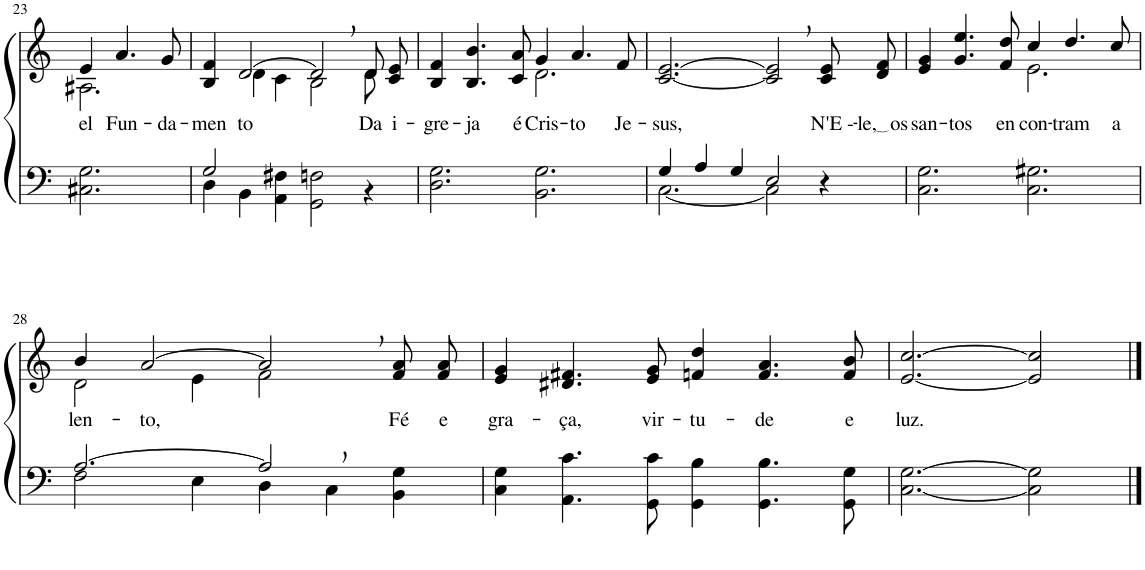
**kern	**kern	**text
*part2	*part1	*part1
*staff2	*staff1	*staff1
*I"Parte III e IV	*I"Parte I e II	*
!!LO:PB:g=z
*clefF4	*clefG2	*
*k[]	*k[]	*
*M6/4	*M6/4	*
=23	=23	=23
*	*^	*
!	!	!	!LO:LY:b
2.C#X\ 2.G\	4e/	2.A#X\	el
!	!	!	!LO:LY:b
.	4.a/	.	Fun-
!	!	!	!LO:LY:b
.	8g/	.	-da-
=24	=24	=24	=24
*^	*	*	*
!	!	!	!	!LO:LY:b
2G/	4D\	4B/ 4f/	4ryy	-men-
!	!	!	!	!LO:LY:b
.	4BB\	[2d/	4d\	-to
1ryy	4AA\ 4F#X\	.	4c\	.
.	2GG\ 2Fn\	2d,/]	2B\	.
!	!	!	!	!LO:LY:b
.	4r	8d/L	8d\	Da
!	!	!	!	!LO:LY:b
.	.	8c/ 8e/J	8ryy	i-
*v	*v	*	*	*
=25	=25	=25	=25
!	!	!	!LO:LY:b
2.D\ 2.G\	4B/ 4f/	2.ryy	-gre-
!	!	!	!LO:LY:b
.	4.B/ 4.b/	.	-ja
!	!	!	!LO:LY:b
.	8c/ 8a/	.	é
!	!	!	!LO:LY:b
2.BB\ 2.G\	4g/	2.d\	Cris-
!	!	!	!LO:LY:b
.	4.a/	.	-to
!	!	!	!LO:LY:b
.	8f/	.	Je-
*	*v	*v	*
=26	=26	=26
*^	*	*
!	!	!	!LO:LY:b
4G/	[2.C\	[2.c/ [2.e/	-sus,
4A/	.	.	.
4G/	.	.	.
2E/	2C\]	2c/], 2e/],	.
!	!	!	!LO:LY:b
4r	4ryy	8c/ 8e/L	N'E --
!	!	!	!LO:LY:b
.	.	8d/ 8f/J	le, os
*v	*v	*	*
=27	=27	=27
!	!	!LO:LY:b
*	*^	*
2.C\ 2.G\	4e/ 4g/	2.ryy	san-
!	!	!	!LO:LY:b
.	4.g/ 4.ee/	.	-tos
!	!	!	!LO:LY:b
.	8f/ 8dd/	.	en-
!	!	!	!LO:LY:b
2.C\ 2.G#X\	4cc/	2.e\	-con-
!	!	!	!LO:LY:b
.	4.dd/	.	-tram
!	!	!	!LO:LY:b
.	8cc/	.	a-
!!LO:LB:g=z	!!
=28	=28	=28	=28
*^	*	*	*
!	!	!	!	!LO:LY:b
[2.A/	2F\	4b/	2d\	-len-
!	!	!	!	!LO:LY:b
.	.	[2a/	.	-to,
.	4E\	.	4e\	.
2A,/]	4D\	2a,/]	2f\	.
.	4C\	.	.	.
!	!	!	!	!LO:LY:b
4ryy	4BB\ 4G\	8f/ 8a/L	4ryy	Fé
!	!	!	!	!LO:LY:b
.	.	8f/ 8a/J	.	e
*v	*v	*	*	*
*	*v	*v	*
=29	=29	=29
!	!	!LO:LY:b
4C\ 4G\	4e/ 4g/	gra-
!	!	!LO:LY:b
4.AA\ 4.c\	4.d#X/ 4.f#X/	-ça,
!	!	!LO:LY:b
8GG\ 8c\	8e/ 8g/	vir-
!	!	!LO:LY:b
4GG\ 4B\	4fn/ 4dd/	-tu-
!	!	!LO:LY:b
4.GG\ 4.B\	4.f/ 4.a/	-de
!	!	!LO:LY:b
8GG\ 8G\	8f/ 8b/	e
=30	=30	=30
!	!	!LO:LY:b
[2.C\ [2.G\	[2.e/ [2.cc/	luz.
2C\] 2G\]	2e/] 2cc/]	.
==	==	==
*-	*-	*-
